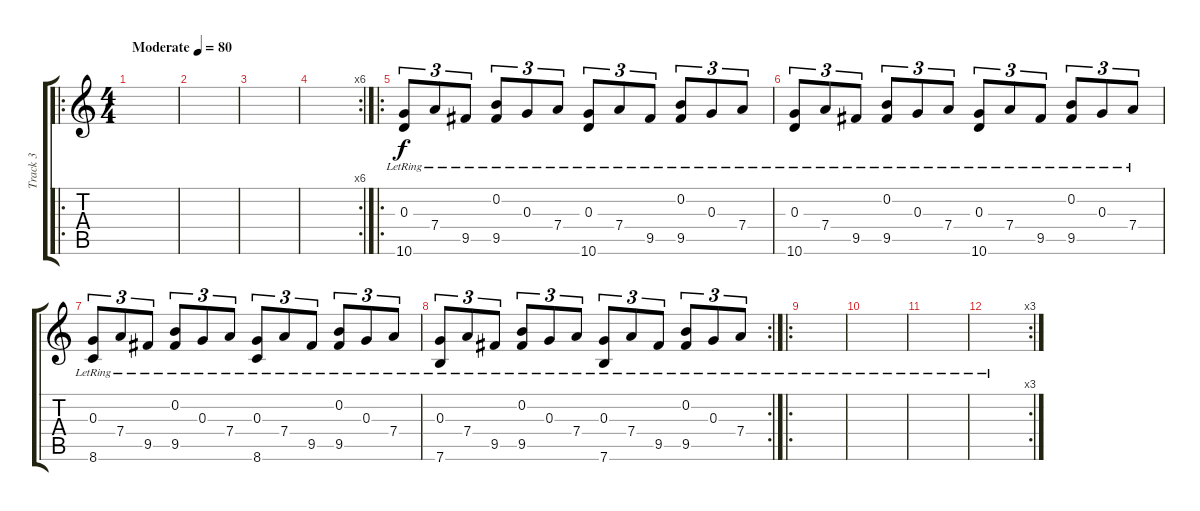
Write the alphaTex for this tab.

\track ("Track 3" "Track 3") {instrument acousticguitarsteel}
\staff {score tabs}
\tuning (E4 B3 G3 D3 A2 E2) {hide}
\ro
\ts (4 4)
\tempo (80 "Moderate")
\clef g2
\ks c
|
|
|
\rc 6
|
\ro
(0.3{lr} 10.6{lr}).8{tu (3 2)} 7.4{lr}.8{tu (3 2)} 9.5{lr}.8{tu (3 2)} (0.2{lr} 9.5{lr}).8{tu (3 2)} 0.3{lr}.8{tu (3 2)} 7.4{lr}.8{tu (3 2)} (0.3{lr} 10.6{lr}).8{tu (3 2)} 7.4{lr}.8{tu (3 2)} 9.5{lr}.8{tu (3 2)} (0.2{lr} 9.5{lr}).8{tu (3 2)} 0.3{lr}.8{tu (3 2)} 7.4{lr}.8{tu (3 2)} |
(0.3{lr} 10.6{lr}).8{tu (3 2)} 7.4{lr}.8{tu (3 2)} 9.5{lr}.8{tu (3 2)} (0.2{lr} 9.5{lr}).8{tu (3 2)} 0.3{lr}.8{tu (3 2)} 7.4{lr}.8{tu (3 2)} (0.3{lr} 10.6{lr}).8{tu (3 2)} 7.4{lr}.8{tu (3 2)} 9.5{lr}.8{tu (3 2)} (0.2{lr} 9.5{lr}).8{tu (3 2)} 0.3{lr}.8{tu (3 2)} 7.4{lr}.8{tu (3 2)} |
(0.3{lr} 8.6{lr}).8{tu (3 2)} 7.4{lr}.8{tu (3 2)} 9.5{lr}.8{tu (3 2)} (0.2{lr} 9.5{lr}).8{tu (3 2)} 0.3{lr}.8{tu (3 2)} 7.4{lr}.8{tu (3 2)} (0.3{lr} 8.6{lr}).8{tu (3 2)} 7.4{lr}.8{tu (3 2)} 9.5{lr}.8{tu (3 2)} (0.2{lr} 9.5{lr}).8{tu (3 2)} 0.3{lr}.8{tu (3 2)} 7.4{lr}.8{tu (3 2)} |
\rc 2
(0.3{lr} 7.6{lr}).8{tu (3 2)} 7.4{lr}.8{tu (3 2)} 9.5{lr}.8{tu (3 2)} (0.2{lr} 9.5{lr}).8{tu (3 2)} 0.3{lr}.8{tu (3 2)} 7.4{lr}.8{tu (3 2)} (0.3{lr} 7.6{lr}).8{tu (3 2)} 7.4{lr}.8{tu (3 2)} 9.5{lr}.8{tu (3 2)} (0.2{lr} 9.5{lr}).8{tu (3 2)} 0.3{lr}.8{tu (3 2)} 7.4{lr}.8{tu (3 2)} |
\ro
|
|
|
\rc 3
